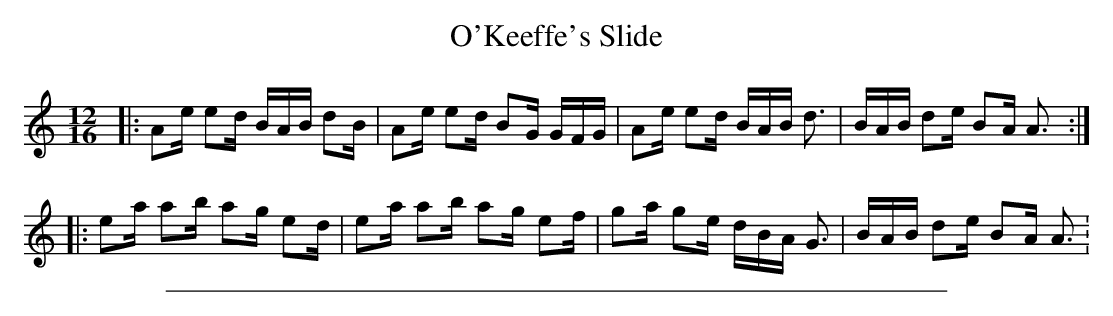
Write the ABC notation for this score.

X:1
T: O'Keeffe's Slide
M:12/16
L:1/16
K:Am
|:\
A2e e2d BAB d2B | A2e e2d B2G GFG |\
A2e e2d BAB d3  | BAB d2e B2A A3 :|
|:\
e2a a2b a2g e2d | e2a a2b a2g e2f |\
g2a g2e dBA G3  | BAB d2e B2A A3 :
